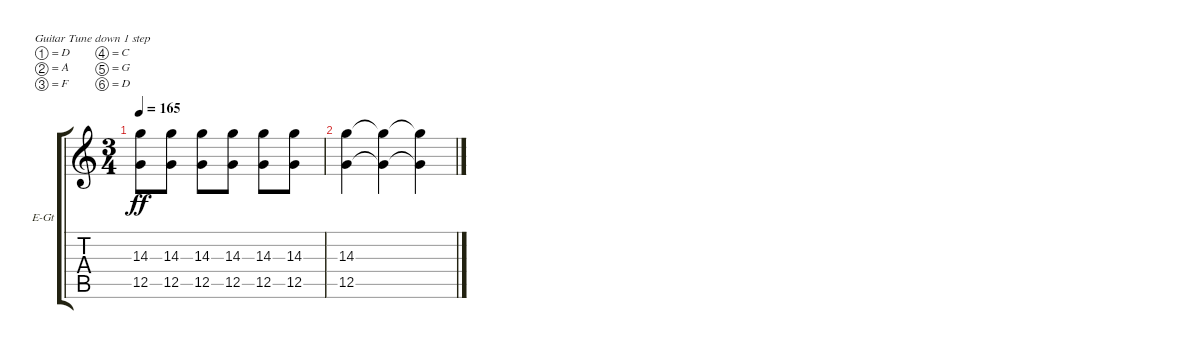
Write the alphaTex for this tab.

\bracketExtendMode groupsimilarinstruments
\firstSystemTrackNameOrientation horizontal
\otherSystemsTrackNameOrientation horizontal
\track ("Kaleb - Rhythm" "E-Gt") {instrument distortionguitar}
\staff {score tabs}
\tuning (D4 A3 F3 C3 G2 D2)
\ts (3 4)
\tempo 165
\clef g2
\ks c
(12.5 14.3).8{dy ff} (14.3 12.5).8 (14.3 12.5).8 (14.3 12.5).8 (14.3 12.5).8 (14.3 12.5).8 |
(12.5 14.3).4 (14.3{t} 12.5{t}).4 (14.3{t} 12.5{t}).4
